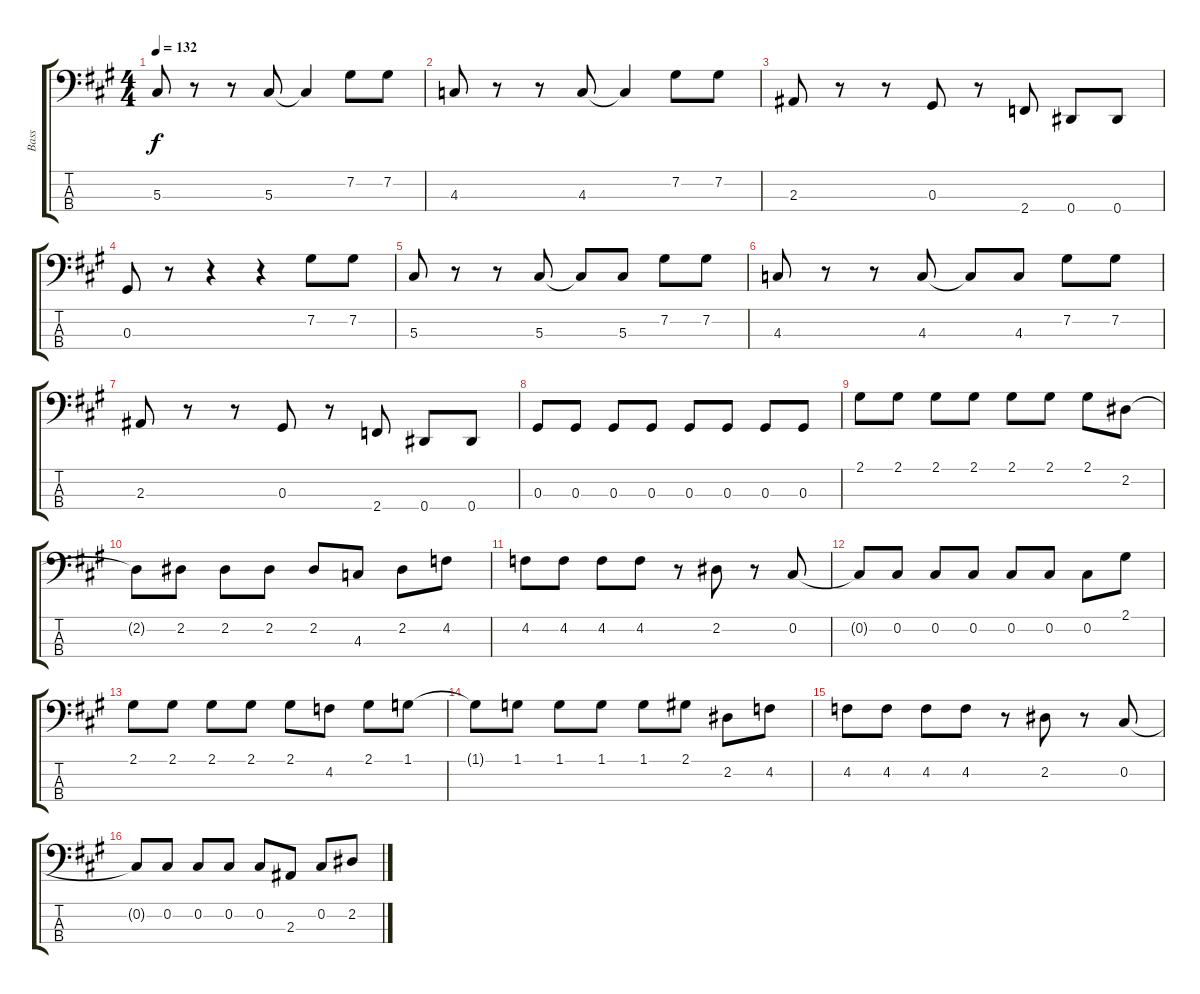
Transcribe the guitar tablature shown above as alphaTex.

\track ("Bass" "Bass") {instrument electricbasspick}
\staff {score tabs}
\tuning (Gb2 Db2 Ab1 Eb1) {hide}
\ts (4 4)
\tempo 132
\clef f4
\ks a
5.3.8{dy f} r.8 r.8 5.3.8 5.3{t}.4 7.2.8 7.2.8 |
4.3.8 r.8 r.8 4.3.8 4.3{t}.4 7.2.8 7.2.8 |
2.3.8 r.8 r.8 0.3.8 r.8 2.4.8 0.4.8 0.4.8 |
0.3.8 r.8 r.4 r.4 7.2.8 7.2.8 |
5.3.8 r.8 r.8 5.3.8 5.3{t}.8 5.3.8 7.2.8 7.2.8 |
4.3.8 r.8 r.8 4.3.8 4.3{t}.8 4.3.8 7.2.8 7.2.8 |
2.3.8 r.8 r.8 0.3.8 r.8 2.4.8 0.4.8 0.4.8 |
0.3.8 0.3.8 0.3.8 0.3.8 0.3.8 0.3.8 0.3.8 0.3.8 |
2.1.8 2.1.8 2.1.8 2.1.8 2.1.8 2.1.8 2.1.8 2.2.8 |
2.2{t}.8 2.2.8 2.2.8 2.2.8 2.2.8 4.3.8 2.2.8 4.2.8 |
4.2.8 4.2.8 4.2.8 4.2.8 r.8 2.2.8 r.8 0.2.8 |
0.2{t}.8 0.2.8 0.2.8 0.2.8 0.2.8 0.2.8 0.2.8 2.1.8 |
2.1.8 2.1.8 2.1.8 2.1.8 2.1.8 4.2.8 2.1.8 1.1.8 |
1.1{t}.8 1.1.8 1.1.8 1.1.8 1.1.8 2.1.8 2.2.8 4.2.8 |
4.2.8 4.2.8 4.2.8 4.2.8 r.8 2.2.8 r.8 0.2.8 |
0.2{t}.8 0.2.8 0.2.8 0.2.8 0.2.8 2.3.8 0.2.8 2.2.8
